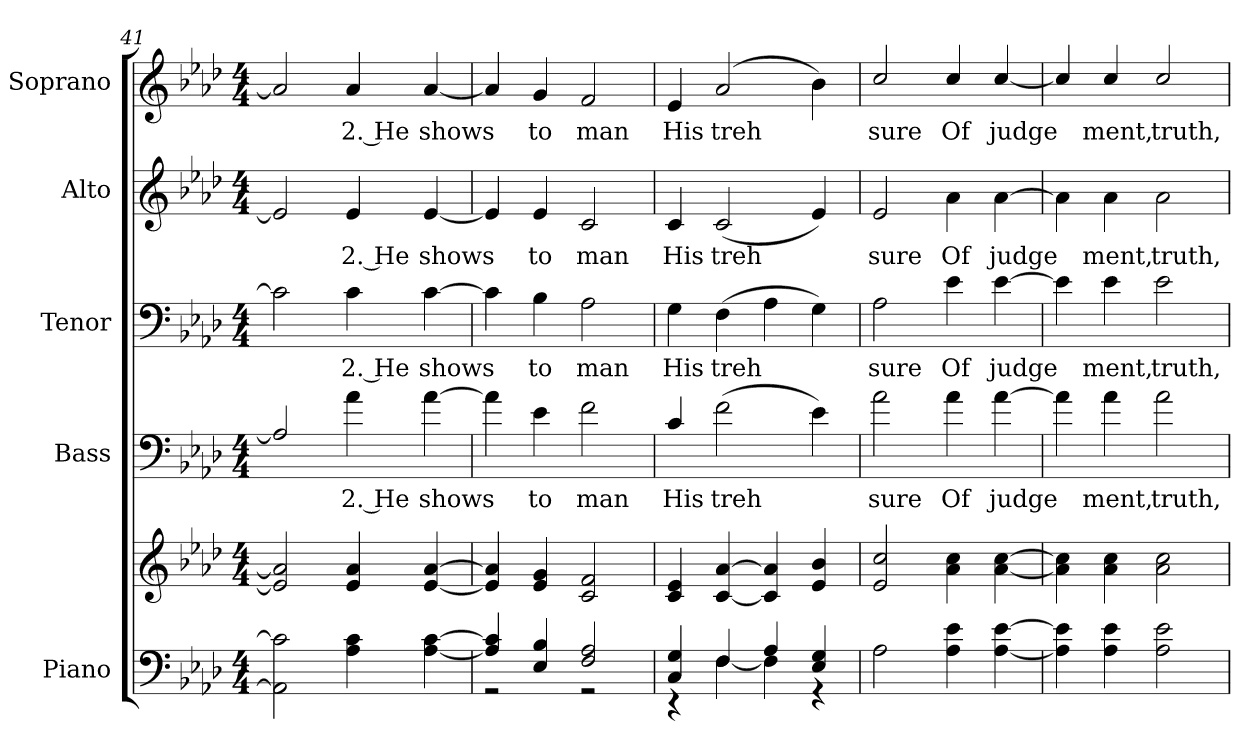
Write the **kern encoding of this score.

**kern	**kern	**kern	**text	**kern	**text	**kern	**text	**kern	**text
*part5	*part5	*part4	*part4	*part3	*part3	*part2	*part2	*part1	*part1
*staff6	*staff5	*staff4	*staff4	*staff3	*staff3	*staff2	*staff2	*staff1	*staff1
*I"Piano	*	*I"Bass	*	*I"Tenor	*	*I"Alto	*	*I"Soprano	*
*I'Pno.	*	*I'B.	*	*I'T.	*	*I'A.	*	*I'S.	*
*clefF4	*clefG2	*clefF4	*	*clefF4	*	*clefG2	*	*clefG2	*
*	*	*ITrd7c12	*	*	*	*	*	*	*
*k[b-e-a-d-]	*k[b-e-a-d-]	*k[b-e-a-d-]	*	*k[b-e-a-d-]	*	*k[b-e-a-d-]	*	*k[b-e-a-d-]	*
*A-:	*A-:	*A-:	*	*A-:	*	*A-:	*	*A-:	*
*M4/4	*M4/4	*M4/4	*	*M4/4	*	*M4/4	*	*M4/4	*
=41	=41	=41	=41	=41	=41	=41	=41	=41	=41
2AA-i\] 2ci]	2e-i/] 2a-i]	2AA-i/]	.	2ci\]	.	2e-i/]	.	2a-i/]	.
!	!	!	!LO:LY:b:color=#000000	!	!	!	!	!	!
!	!	!	!	!	!LO:LY:b:color=#000000	!	!	!	!
!	!	!	!	!	!	!	!LO:LY:b:color=#000000	!	!
!	!	!	!	!	!	!	!	!	!LO:LY:b:color=#000000
4A-i\ 4ci	4e-i/ 4a-i	4A-i\	2. He	4ci\	2. He	4e-i/	2. He	4a-i/	2. He
!	!	!	!LO:LY:b:color=#000000	!	!	!	!	!	!
!	!	!	!	!	!LO:LY:b:color=#000000	!	!	!	!
!	!	!	!	!	!	!	!LO:LY:b:color=#000000	!	!
!	!	!	!	!	!	!	!	!	!LO:LY:b:color=#000000
[<4A-i\ [>4ci	[<4e-i/ [>4a-i	[>4A-i\	shows	[>4ci\	shows	[<4e-i/	shows	[<4a-i/	shows
=42	=42	=42	=42	=42	=42	=42	=42	=42	=42
*^	*	*	*	*	*	*	*	*	*
4A-i/] 4ci]	2r	4e-i/] 4a-i]	4A-i\]	.	4ci\]	.	4e-i/]	.	4a-i/]	.
!	!	!	!	!LO:LY:b:color=#000000	!	!	!	!	!	!
!	!	!	!	!	!	!LO:LY:b:color=#000000	!	!	!	!
!	!	!	!	!	!	!	!	!LO:LY:b:color=#000000	!	!
!	!	!	!	!	!	!	!	!	!	!LO:LY:b:color=#000000
4E-i/ 4B-i	.	4e-i/ 4gi	4E-i\	to	4B-i\	to	4e-i/	to	4gi/	to
!	!	!	!	!LO:LY:b:color=#000000	!	!	!	!	!	!
!	!	!	!	!	!	!LO:LY:b:color=#000000	!	!	!	!
!	!	!	!	!	!	!	!	!LO:LY:b:color=#000000	!	!
!	!	!	!	!	!	!	!	!	!	!LO:LY:b:color=#000000
2Fi/ 2A-i	2r	2ci/ 2fi	2Fi\	man	2A-i\	man	2ci/	man	2fi/	man
!!LO:PB:g=z
=43	=43	=43	=43	=43	=43	=43	=43	=43	=43	=43
!	!	!	!	!LO:LY:b:color=#000000	!	!	!	!	!	!
!	!	!	!	!	!	!LO:LY:b:color=#000000	!	!	!	!
!	!	!	!	!	!	!	!	!LO:LY:b:color=#000000	!	!
!	!	!	!	!	!	!	!	!	!	!LO:LY:b:color=#000000
4Ci/ 4Gi	4r	4ci/ 4e-i	4Ci/	His	4Gi\	His	4ci/	His	4e-i/	His
!	!	!	!	!LO:LY:b:color=#000000	!	!	!	!	!	!
!	!	!	!	!	!	!LO:LY:b:color=#000000	!	!	!	!
!	!	!	!	!	!	!	!	!LO:LY:b:color=#000000	!	!
!	!	!	!	!	!	!	!	!	!	!LO:LY:b:color=#000000
4Fi/	[<4Fi\	[<4ci/ [>4a-i	(2Fi\	treh	(4Fi\	treh	(2ci/	treh	(2a-i/	treh
4A-i/	4Fi\]	4ci/] 4a-i]	.	.	4A-i\	.	.	.	.	.
4E-i/ 4Gi	4r	4e-i/ 4b-i	4E-i\)	.	4Gi\)	.	4e-i/)	.	4b-i\)	.
*v	*v	*	*	*	*	*	*	*	*	*
=44	=44	=44	=44	=44	=44	=44	=44	=44	=44
*^	*	*	*	*	*	*	*	*	*
!	!	!	!	!LO:LY:b:color=#000000	!	!	!	!	!	!
*v	*v	*	*	*	*	*	*	*	*	*
*^	*	*	*	*	*	*	*	*	*
!	!	!	!	!	!	!LO:LY:b:color=#000000	!	!	!	!
*v	*v	*	*	*	*	*	*	*	*	*
*^	*	*	*	*	*	*	*	*	*
!	!	!	!	!	!	!	!	!LO:LY:b:color=#000000	!	!
*v	*v	*	*	*	*	*	*	*	*	*
*^	*	*	*	*	*	*	*	*	*
!	!	!	!	!	!	!	!	!	!	!LO:LY:b:color=#000000
*v	*v	*	*	*	*	*	*	*	*	*
2A-i\	2e-i/ 2cci	2A-i\	sure	2A-i\	sure	2e-i/	sure	2cci/	sure
!	!	!	!LO:LY:b:color=#000000	!	!	!	!	!	!
!	!	!	!	!	!LO:LY:b:color=#000000	!	!	!	!
!	!	!	!	!	!	!	!LO:LY:b:color=#000000	!	!
!	!	!	!	!	!	!	!	!	!LO:LY:b:color=#000000
4A-i\ 4e-i	4a-i\ 4cci	4A-i\	Of	4e-i\	Of	4a-i\	Of	4cci/	Of
!	!	!	!LO:LY:b:color=#000000	!	!	!	!	!	!
!	!	!	!	!	!LO:LY:b:color=#000000	!	!	!	!
!	!	!	!	!	!	!	!LO:LY:b:color=#000000	!	!
!	!	!	!	!	!	!	!	!	!LO:LY:b:color=#000000
[<4A-i\ [>4e-i	[<4a-i\ [>4cci	[>4A-i\	judge	[>4e-i\	judge	[>4a-i\	judge	[<4cci/	judge
=45	=45	=45	=45	=45	=45	=45	=45	=45	=45
4A-i\] 4e-i]	4a-i\] 4cci]	4A-i\]	.	4e-i\]	.	4a-i\]	.	4cci/]	.
!	!	!	!LO:LY:b:color=#000000	!	!	!	!	!	!
!	!	!	!	!	!LO:LY:b:color=#000000	!	!	!	!
!	!	!	!	!	!	!	!LO:LY:b:color=#000000	!	!
!	!	!	!	!	!	!	!	!	!LO:LY:b:color=#000000
4A-i\ 4e-i	4a-i\ 4cci	4A-i\	ment,	4e-i\	ment,	4a-i\	ment,	4cci/	ment,
!	!	!	!LO:LY:b:color=#000000	!	!	!	!	!	!
!	!	!	!	!	!LO:LY:b:color=#000000	!	!	!	!
!	!	!	!	!	!	!	!LO:LY:b:color=#000000	!	!
!	!	!	!	!	!	!	!	!	!LO:LY:b:color=#000000
2A-i\ 2e-i	2a-i\ 2cci	2A-i\	truth,	2e-i\	truth,	2a-i\	truth,	2cci/	truth,
=	=	=	=	=	=	=	=	=	=
*-	*-	*-	*-	*-	*-	*-	*-	*-	*-
